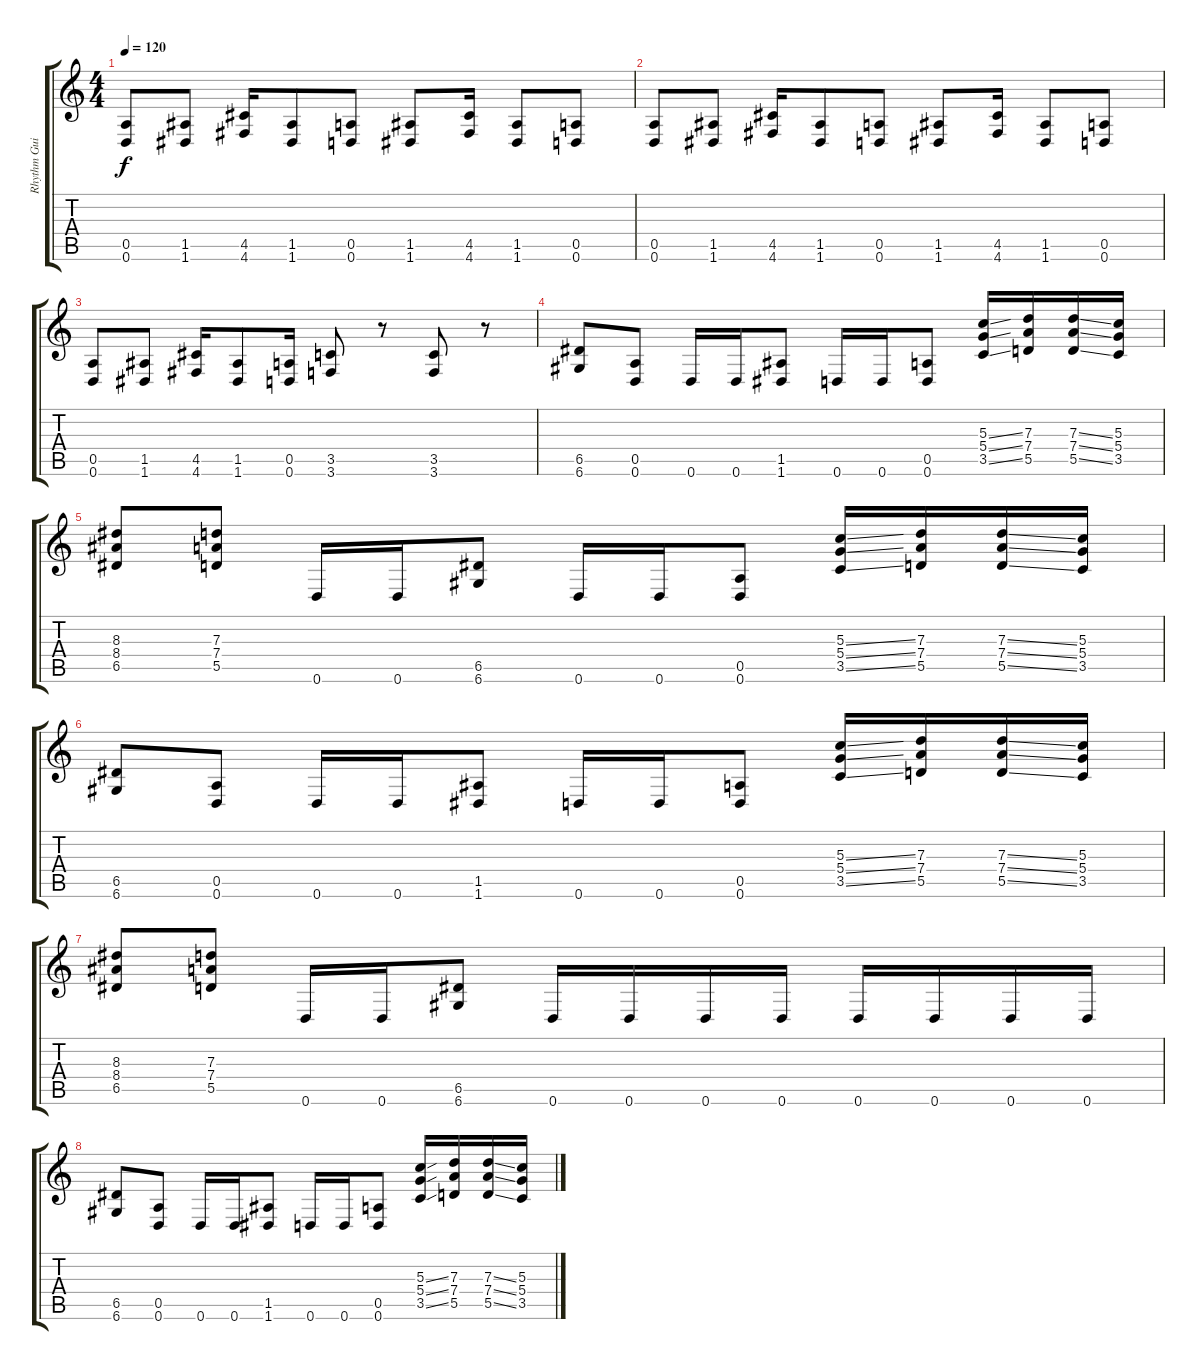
\track ("Rhythm Guitar" "Rhythm Gui") {instrument distortionguitar}
\staff {score tabs}
\tuning (E4 B3 G3 D3 A2 D2) {hide}
\ts (4 4)
\tempo 120
\clef g2
\ks c
(0.5 0.6).8{dy f} (1.5 1.6).8 (4.5 4.6).16 (1.5 1.6).8 (0.5 0.6).8 (1.5 1.6).8 (4.5 4.6).16 (1.5 1.6).8 (0.5 0.6).8 |
(0.5 0.6).8 (1.5 1.6).8 (4.5 4.6).16 (1.5 1.6).8 (0.5 0.6).8 (1.5 1.6).8 (4.5 4.6).16 (1.5 1.6).8 (0.5 0.6).8 |
(0.5 0.6).8 (1.5 1.6).8 (4.5 4.6).16 (1.5 1.6).8 (0.5 0.6).16 (3.5 3.6).8 r.8 (3.5 3.6).8 r.8 |
(6.5 6.6).8 (0.5 0.6).8 0.6.16 0.6.16 (1.5 1.6).8 0.6.16 0.6.16 (0.5 0.6).8 (5.3{ss} 5.4{ss} 3.5{ss}).16 (7.3 7.4 5.5).16 (7.3{ss} 7.4{ss} 5.5{ss}).16 (5.3 5.4 3.5).16 |
(8.3 8.4 6.5).8 (7.3 7.4 5.5).8 0.6.16 0.6.16 (6.5 6.6).8 0.6.16 0.6.16 (0.5 0.6).8 (5.3{ss} 5.4{ss} 3.5{ss}).16 (7.3 7.4 5.5).16 (7.3{ss} 7.4{ss} 5.5{ss}).16 (5.3 5.4 3.5).16 |
(6.5 6.6).8 (0.5 0.6).8 0.6.16 0.6.16 (1.5 1.6).8 0.6.16 0.6.16 (0.5 0.6).8 (5.3{ss} 5.4{ss} 3.5{ss}).16 (7.3 7.4 5.5).16 (7.3{ss} 7.4{ss} 5.5{ss}).16 (5.3 5.4 3.5).16 |
(8.3 8.4 6.5).8 (7.3 7.4 5.5).8 0.6.16 0.6.16 (6.5 6.6).8 0.6.16 0.6.16 0.6.16 0.6.16 0.6.16 0.6.16 0.6.16 0.6.16 |
(6.5 6.6).8 (0.5 0.6).8 0.6.16 0.6.16 (1.5 1.6).8 0.6.16 0.6.16 (0.5 0.6).8 (5.3{ss} 5.4{ss} 3.5{ss}).16 (7.3 7.4 5.5).16 (7.3{ss} 7.4{ss} 5.5{ss}).16 (5.3 5.4 3.5).16
